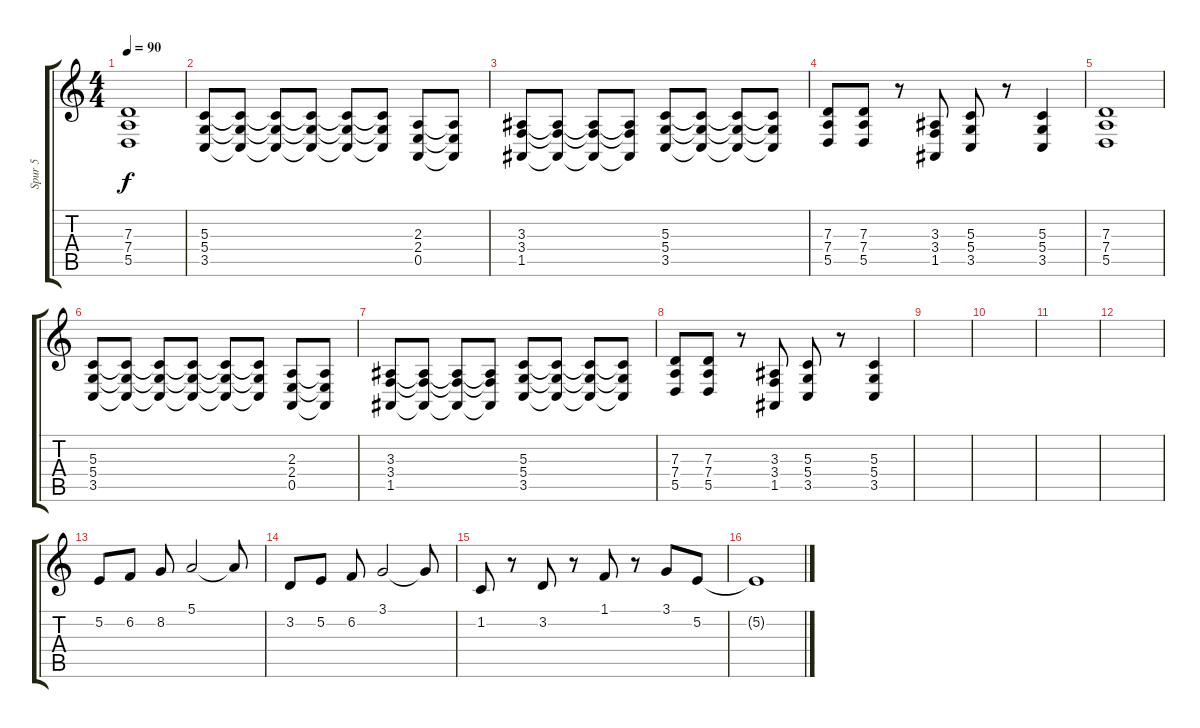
\track ("Spur 5" "Spur 5") {instrument choiraahs}
\staff {score tabs}
\tuning (E4 B3 G3 D3 A2 E2) {hide}
\ts (4 4)
\tempo 90
\clef g2
\ks c
(7.3 7.4 5.5).1{dy f} |
(5.3 5.4 3.5).8 (5.3{t} 5.4{t} 3.5{t}).8 (5.3{t} 5.4{t} 3.5{t}).8 (5.3{t} 5.4{t} 3.5{t}).8 (5.3{t} 5.4{t} 3.5{t}).8 (5.3{t} 5.4{t} 3.5{t}).8 (2.3 2.4 0.5).8 (2.3{t} 2.4{t} 0.5{t}).8 |
(3.3 3.4 1.5).8 (3.3{t} 3.4{t} 1.5{t}).8 (3.3{t} 3.4{t} 1.5{t}).8 (3.3{t} 3.4{t} 1.5{t}).8 (5.3 5.4 3.5).8 (5.3{t} 5.4{t} 3.5{t}).8 (5.3{t} 5.4{t} 3.5{t}).8 (5.3{t} 5.4{t} 3.5{t}).8 |
(7.3 7.4 5.5).8 (7.3 7.4 5.5).8 r.8 (3.3 3.4 1.5).8 (5.3 5.4 3.5).8 r.8 (5.3 5.4 3.5).4 |
(7.3 7.4 5.5).1 |
(5.3 5.4 3.5).8 (5.3{t} 5.4{t} 3.5{t}).8 (5.3{t} 5.4{t} 3.5{t}).8 (5.3{t} 5.4{t} 3.5{t}).8 (5.3{t} 5.4{t} 3.5{t}).8 (5.3{t} 5.4{t} 3.5{t}).8 (2.3 2.4 0.5).8 (2.3{t} 2.4{t} 0.5{t}).8 |
(3.3 3.4 1.5).8 (3.3{t} 3.4{t} 1.5{t}).8 (3.3{t} 3.4{t} 1.5{t}).8 (3.3{t} 3.4{t} 1.5{t}).8 (5.3 5.4 3.5).8 (5.3{t} 5.4{t} 3.5{t}).8 (5.3{t} 5.4{t} 3.5{t}).8 (5.3{t} 5.4{t} 3.5{t}).8 |
(7.3 7.4 5.5).8 (7.3 7.4 5.5).8 r.8 (3.3 3.4 1.5).8 (5.3 5.4 3.5).8 r.8 (5.3 5.4 3.5).4 |
|
|
|
|
5.2.8 6.2.8 8.2.8 5.1.2 5.1{t}.8 |
3.2.8 5.2.8 6.2.8 3.1.2 3.1{t}.8 |
1.2.8 r.8 3.2.8 r.8 1.1.8 r.8 3.1.8 5.2.8 |
5.2{t}.1
